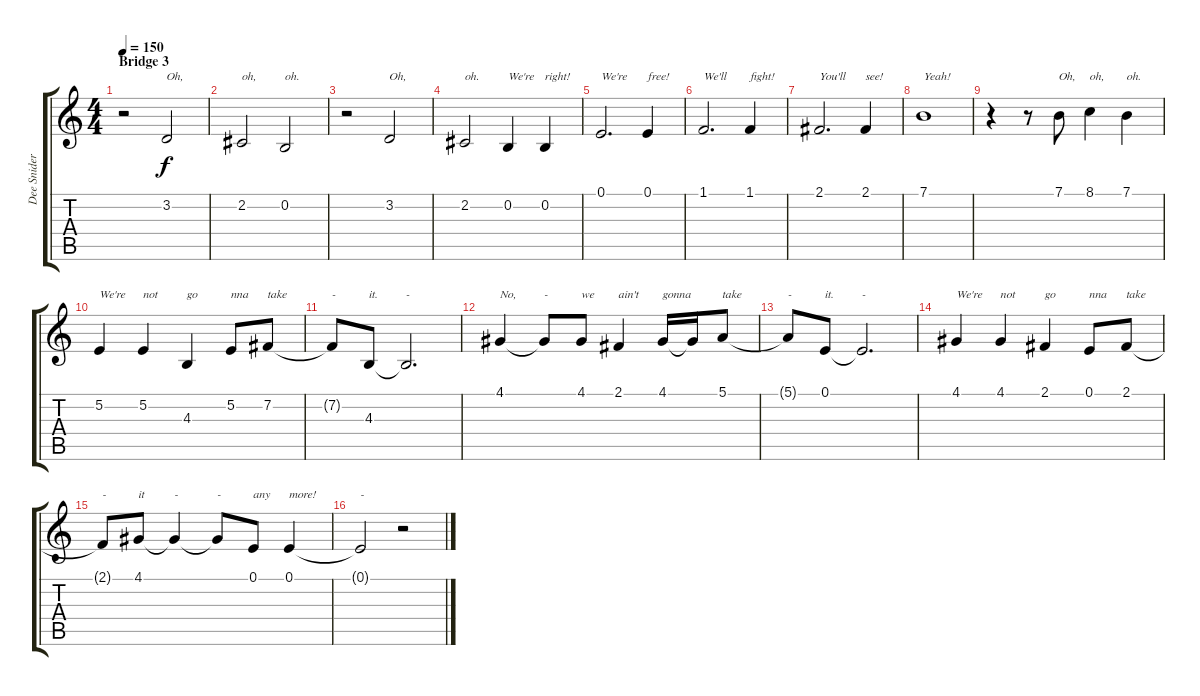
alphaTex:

\track ("Dee Snider - Vocals" "Dee Snider") {instrument baritonesax}
\staff {score tabs}
\tuning (E4 B3 G3 D3 A2 E2) {hide}
\ts (4 4)
\section ("" "Bridge 3")
\tempo 150
\clef g2
\ks c
r.2{dy f} 3.2.2{txt "Oh,"} |
2.2.2{txt "oh,"} 0.2.2{txt "oh."} |
r.2 3.2.2{txt "Oh,"} |
2.2.2{txt "oh."} 0.2.4{txt "We're"} 0.2.4{txt "right!"} |
0.1.2{d txt "We're"} 0.1.4{txt "free!"} |
1.1.2{d txt "We'll"} 1.1.4{txt "fight!"} |
2.1.2{d txt "You'll"} 2.1.4{txt "see!"} |
7.1.1{txt "Yeah!"} |
r.4 r.8 7.1.8{txt "Oh,"} 8.1.4{txt "oh,"} 7.1.4{txt "oh."} |
5.2.4{txt "We're"} 5.2.4{txt "not"} 4.3.4{txt "go"} 5.2.8{txt "nna"} 7.2.8{txt "take"} |
7.2{t}.8{txt "-"} 4.3.8{txt "it."} 4.3{t}.2{d txt "-"} |
4.1.4{txt "No,"} 4.1{t}.8{txt "-"} 4.1.8{txt "we"} 2.1.4{txt "ain't"} 4.1.16{txt "gonna"} 4.1{t}.16 5.1.8{txt "take"} |
5.1{t}.8{txt "-"} 0.1.8{txt "it."} 0.1{t}.2{d txt "-"} |
4.1.4{txt "We're"} 4.1.4{txt "not"} 2.1.4{txt "go"} 0.1.8{txt "nna"} 2.1.8{txt "take"} |
2.1{t}.8{txt "-"} 4.1.8{txt "it"} 4.1{t}.4{txt "-"} 4.1{t}.8{txt "-"} 0.1.8{txt "any"} 0.1.4{txt "more!"} |
0.1{t}.2{txt "-"} r.2
